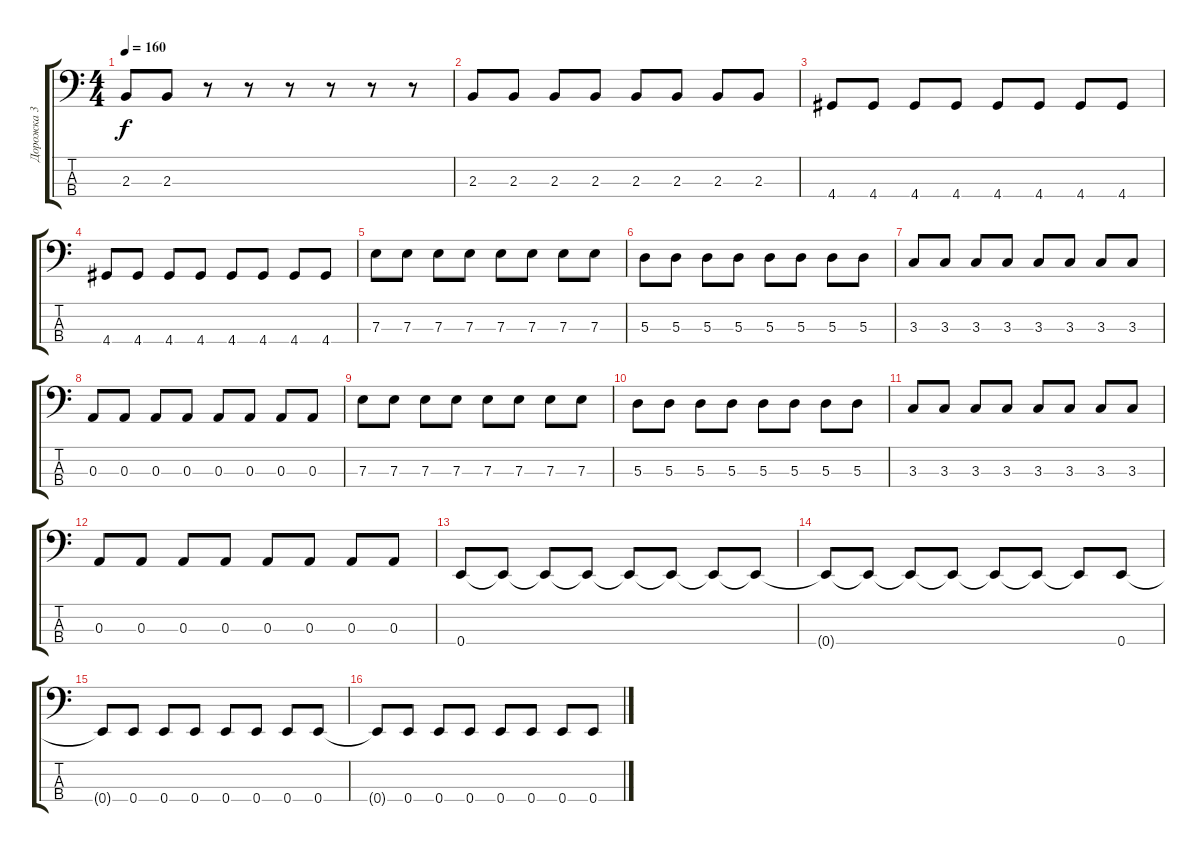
\track ("Дорожка 3" "Дорожка 3") {instrument electricbassfinger}
\staff {score tabs}
\tuning (G2 D2 A1 E1) {hide}
\ts (4 4)
\tempo 160
\clef f4
\ks c
2.3.8{dy f} 2.3.8 r.8 r.8 r.8 r.8 r.8 r.8 |
2.3.8 2.3.8 2.3.8 2.3.8 2.3.8 2.3.8 2.3.8 2.3.8 |
4.4.8 4.4.8 4.4.8 4.4.8 4.4.8 4.4.8 4.4.8 4.4.8 |
4.4.8 4.4.8 4.4.8 4.4.8 4.4.8 4.4.8 4.4.8 4.4.8 |
7.3.8 7.3.8 7.3.8 7.3.8 7.3.8 7.3.8 7.3.8 7.3.8 |
5.3.8 5.3.8 5.3.8 5.3.8 5.3.8 5.3.8 5.3.8 5.3.8 |
3.3.8 3.3.8 3.3.8 3.3.8 3.3.8 3.3.8 3.3.8 3.3.8 |
0.3.8 0.3.8 0.3.8 0.3.8 0.3.8 0.3.8 0.3.8 0.3.8 |
7.3.8 7.3.8 7.3.8 7.3.8 7.3.8 7.3.8 7.3.8 7.3.8 |
5.3.8 5.3.8 5.3.8 5.3.8 5.3.8 5.3.8 5.3.8 5.3.8 |
3.3.8 3.3.8 3.3.8 3.3.8 3.3.8 3.3.8 3.3.8 3.3.8 |
0.3.8 0.3.8 0.3.8 0.3.8 0.3.8 0.3.8 0.3.8 0.3.8 |
0.4.8 0.4{t}.8 0.4{t}.8 0.4{t}.8 0.4{t}.8 0.4{t}.8 0.4{t}.8 0.4{t}.8 |
0.4{t}.8 0.4{t}.8 0.4{t}.8 0.4{t}.8 0.4{t}.8 0.4{t}.8 0.4{t}.8 0.4.8 |
0.4{t}.8 0.4.8 0.4.8 0.4.8 0.4.8 0.4.8 0.4.8 0.4.8 |
0.4{t}.8 0.4.8 0.4.8 0.4.8 0.4.8 0.4.8 0.4.8 0.4.8
